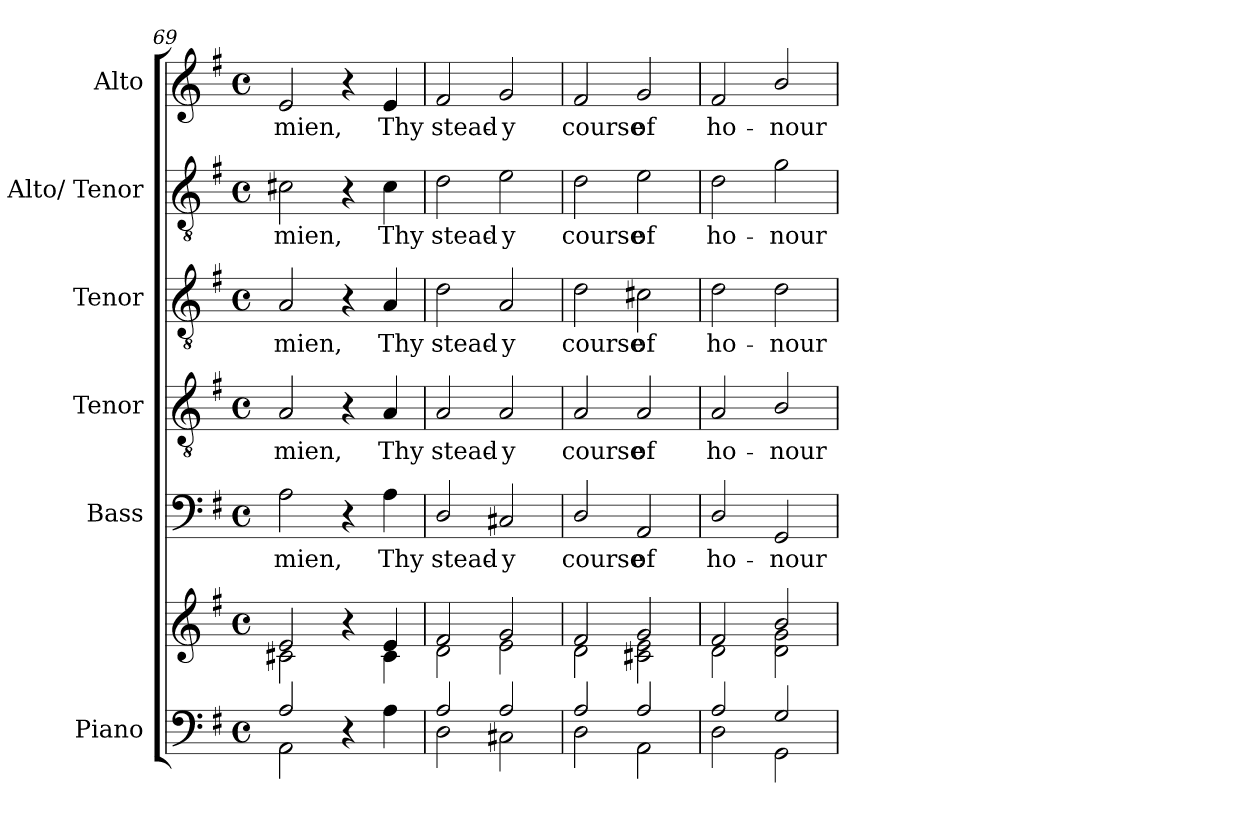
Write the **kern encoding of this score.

**kern	**kern	**kern	**text	**kern	**text	**kern	**text	**kern	**text	**kern	**text
*part6	*part6	*part5	*part5	*part4	*part4	*part3	*part3	*part2	*part2	*part1	*part1
*staff7	*staff6	*staff5	*staff5	*staff4	*staff4	*staff3	*staff3	*staff2	*staff2	*staff1	*staff1
*I"Piano	*	*I"Bass	*	*I"Tenor	*	*I"Tenor	*	*I"Alto/ Tenor	*	*I"Alto	*
*I'Pno.	*	*I'B.	*	*I'T.	*	*I'T.	*	*I'A.	*	*I'A.	*
*clefF4	*clefG2	*clefF4	*	*clefGv2	*	*clefGv2	*	*clefGv2	*	*clefG2	*
*	*	*	*	*ITrd7c12	*	*ITrd7c12	*	*ITrd7c12	*	*	*
*k[f#]	*k[f#]	*k[f#]	*	*k[f#]	*	*k[f#]	*	*k[f#]	*	*k[f#]	*
*G:	*G:	*G:	*	*G:	*	*G:	*	*G:	*	*G:	*
*M4/4	*M4/4	*M4/4	*	*M4/4	*	*M4/4	*	*M4/4	*	*M4/4	*
*met(c)	*met(c)	*met(c)	*	*met(c)	*	*met(c)	*	*met(c)	*	*met(c)	*
=69	=69	=69	=69	=69	=69	=69	=69	=69	=69	=69	=69
*^	*^	*	*	*	*	*	*	*	*	*	*
!	!	!	!	!	!LO:LY:b:color=#000000	!	!	!	!	!	!	!	!
!	!	!	!	!	!	!	!LO:LY:b:color=#000000	!	!	!	!	!	!
!	!	!	!	!	!	!	!	!	!LO:LY:b:color=#000000	!	!	!	!
!	!	!	!	!	!	!	!	!	!	!	!LO:LY:b:color=#000000	!	!
!	!	!	!	!	!	!	!	!	!	!	!	!	!LO:LY:b:color=#000000
2Ai/	2AAi\	2ei/	2c#Xi\	2Ai\	mien,	2AAi/	mien,	2AAi/	mien,	2C#Xi\	mien,	2ei/	mien,
4r	2ryy	4r	4ryy	4r	.	4r	.	4r	.	4r	.	4r	.
!	!	!	!	!	!LO:LY:b:color=#000000	!	!	!	!	!	!	!	!
!	!	!	!	!	!	!	!LO:LY:b:color=#000000	!	!	!	!	!	!
!	!	!	!	!	!	!	!	!	!LO:LY:b:color=#000000	!	!	!	!
!	!	!	!	!	!	!	!	!	!	!	!LO:LY:b:color=#000000	!	!
!	!	!	!	!	!	!	!	!	!	!	!	!	!LO:LY:b:color=#000000
4Ai\	.	4ei/	4c#i\	4Ai\	Thy	4AAi/	Thy	4AAi/	Thy	4C#i\	Thy	4ei/	Thy
!!LO:PB:g=z
=70	=70	=70	=70	=70	=70	=70	=70	=70	=70	=70	=70	=70	=70
!	!	!	!	!	!LO:LY:b:color=#000000	!	!	!	!	!	!	!	!
!	!	!	!	!	!	!	!LO:LY:b:color=#000000	!	!	!	!	!	!
!	!	!	!	!	!	!	!	!	!LO:LY:b:color=#000000	!	!	!	!
!	!	!	!	!	!	!	!	!	!	!	!LO:LY:b:color=#000000	!	!
!	!	!	!	!	!	!	!	!	!	!	!	!	!LO:LY:b:color=#000000
2Ai/	2Di\	2f#i/	2di\	2Di/	stead-	2AAi/	stead-	2Di\	stead-	2Di\	stead-	2f#i/	stead-
!	!	!	!	!	!LO:LY:b:color=#000000	!	!	!	!	!	!	!	!
!	!	!	!	!	!	!	!LO:LY:b:color=#000000	!	!	!	!	!	!
!	!	!	!	!	!	!	!	!	!LO:LY:b:color=#000000	!	!	!	!
!	!	!	!	!	!	!	!	!	!	!	!LO:LY:b:color=#000000	!	!
!	!	!	!	!	!	!	!	!	!	!	!	!	!LO:LY:b:color=#000000
2Ai/	2C#Xi\	2gi/	2ei\	2C#Xi/	-y	2AAi/	-y	2AAi/	-y	2Ei\	-y	2gi/	-y
=71	=71	=71	=71	=71	=71	=71	=71	=71	=71	=71	=71	=71	=71
!	!	!	!	!	!LO:LY:b:color=#000000	!	!	!	!	!	!	!	!
!	!	!	!	!	!	!	!LO:LY:b:color=#000000	!	!	!	!	!	!
!	!	!	!	!	!	!	!	!	!LO:LY:b:color=#000000	!	!	!	!
!	!	!	!	!	!	!	!	!	!	!	!LO:LY:b:color=#000000	!	!
!	!	!	!	!	!	!	!	!	!	!	!	!	!LO:LY:b:color=#000000
2Ai/	2Di\	2f#i/	2di\	2Di/	course	2AAi/	course	2Di\	course	2Di\	course	2f#i/	course
!	!	!	!	!	!LO:LY:b:color=#000000	!	!	!	!	!	!	!	!
!	!	!	!	!	!	!	!LO:LY:b:color=#000000	!	!	!	!	!	!
!	!	!	!	!	!	!	!	!	!LO:LY:b:color=#000000	!	!	!	!
!	!	!	!	!	!	!	!	!	!	!	!LO:LY:b:color=#000000	!	!
!	!	!	!	!	!	!	!	!	!	!	!	!	!LO:LY:b:color=#000000
2Ai/	2AAi\	2gi/	2c#Xi\ 2ei	2AAi/	of	2AAi/	of	2C#Xi\	of	2Ei\	of	2gi/	of
=72	=72	=72	=72	=72	=72	=72	=72	=72	=72	=72	=72	=72	=72
!	!	!	!	!	!LO:LY:b:color=#000000	!	!	!	!	!	!	!	!
!	!	!	!	!	!	!	!LO:LY:b:color=#000000	!	!	!	!	!	!
!	!	!	!	!	!	!	!	!	!LO:LY:b:color=#000000	!	!	!	!
!	!	!	!	!	!	!	!	!	!	!	!LO:LY:b:color=#000000	!	!
!	!	!	!	!	!	!	!	!	!	!	!	!	!LO:LY:b:color=#000000
2Ai/	2Di\	2f#i/	2di\	2Di/	ho-	2AAi/	ho-	2Di\	ho-	2Di\	ho-	2f#i/	ho-
!	!	!	!	!	!LO:LY:b:color=#000000	!	!	!	!	!	!	!	!
!	!	!	!	!	!	!	!LO:LY:b:color=#000000	!	!	!	!	!	!
!	!	!	!	!	!	!	!	!	!LO:LY:b:color=#000000	!	!	!	!
!	!	!	!	!	!	!	!	!	!	!	!LO:LY:b:color=#000000	!	!
!	!	!	!	!	!	!	!	!	!	!	!	!	!LO:LY:b:color=#000000
2Gi/	2GGi\	2bi/	2di\ 2gi	2GGi/	-nour	2BBi/	-nour	2Di\	-nour	2Gi\	-nour	2bi/	-nour
*v	*v	*	*	*	*	*	*	*	*	*	*	*	*
*	*v	*v	*	*	*	*	*	*	*	*	*	*
=	=	=	=	=	=	=	=	=	=	=	=
*-	*-	*-	*-	*-	*-	*-	*-	*-	*-	*-	*-
